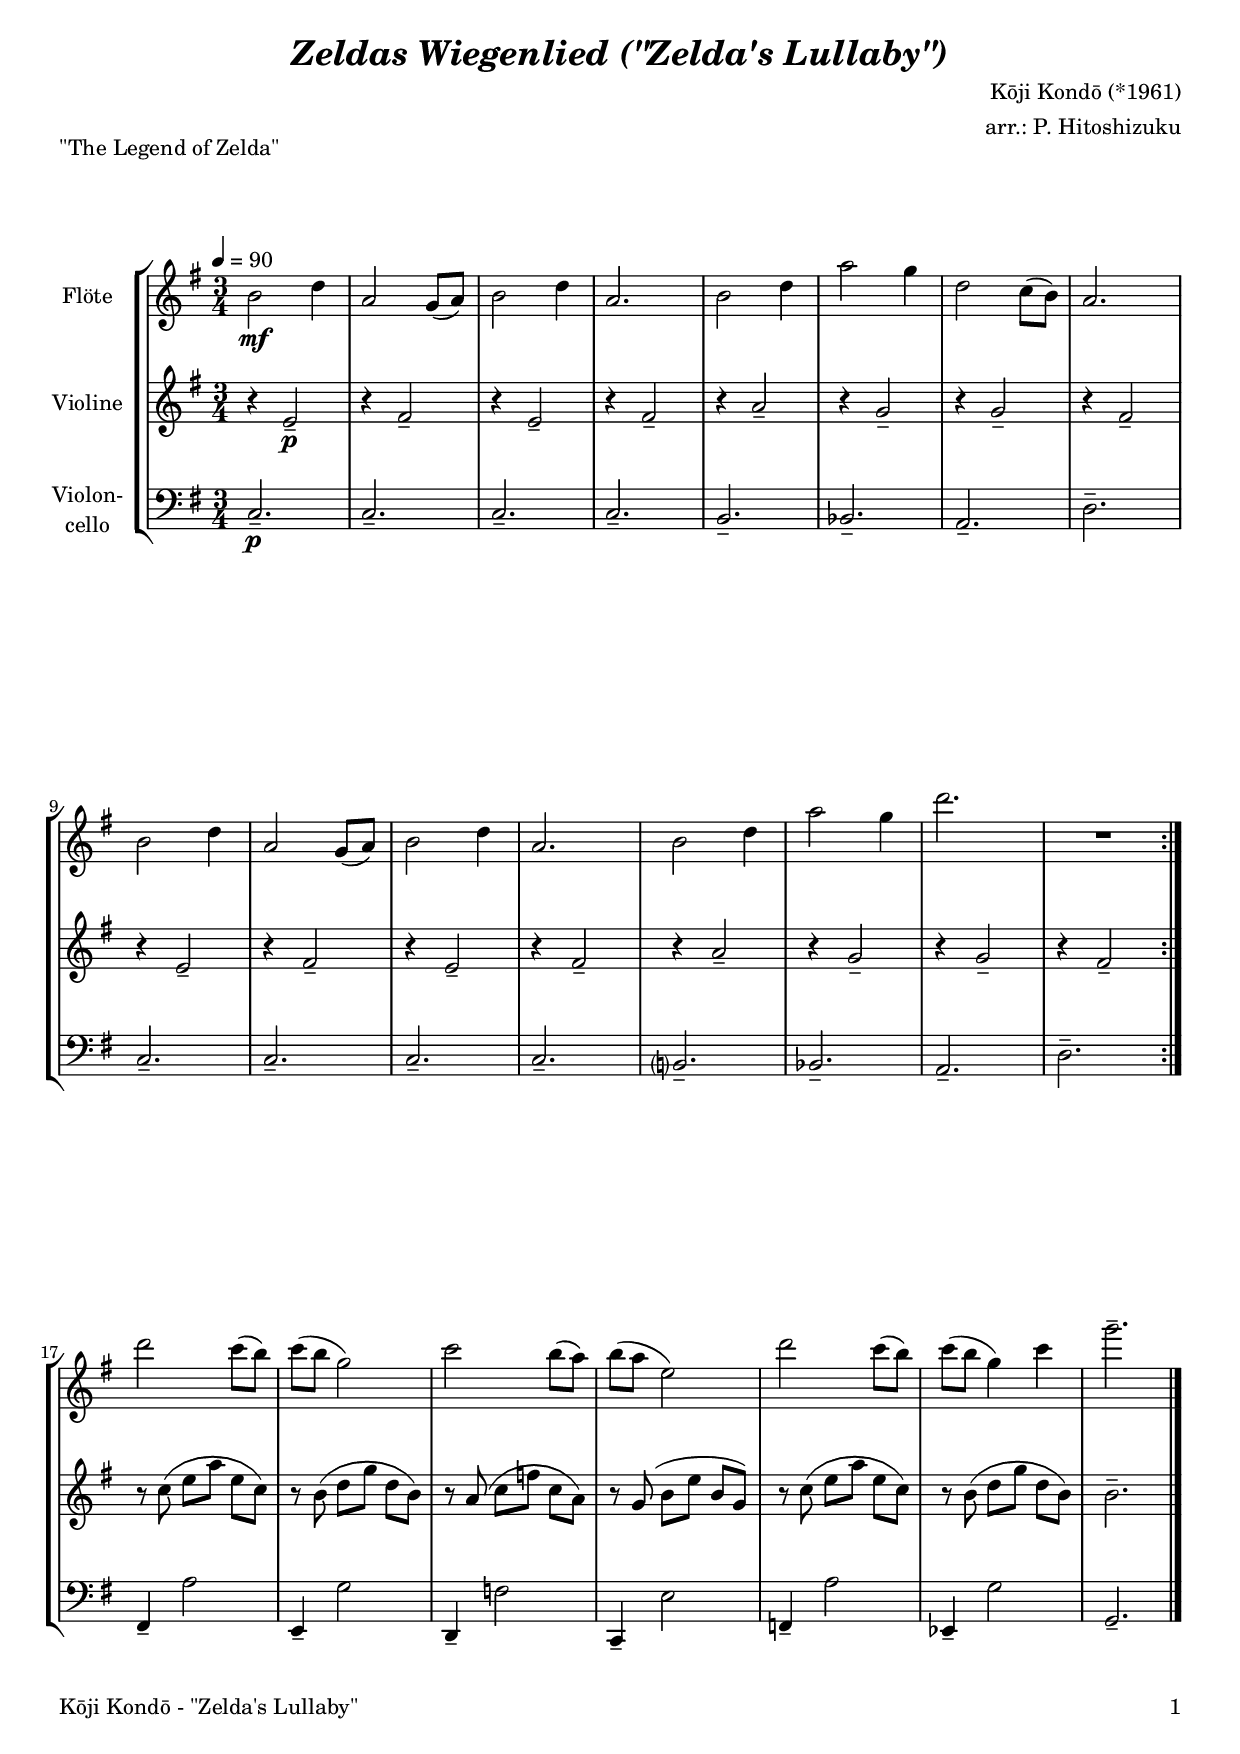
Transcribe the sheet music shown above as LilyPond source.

\version "2.24.4"
\include "deutsch.ly"

#(set-global-staff-size 19)

\header {
  title     = \markup \bold \italic "Zeldas Wiegenlied (\"Zelda's Lullaby\")"
  composer  = "Kōji Kondō (*1961)"
  arranger  = "arr.: P. Hitoshizuku"
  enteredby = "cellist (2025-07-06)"
  piece     = "\"The Legend of Zelda\""
}

voiceconsts = {
  \key g \major
  \time 3/4
  \clef "treble"
%  \numericTimeSignature
  \compressEmptyMeasures
  % Set default beaming for all staves
  \set Timing.beamExceptions = #'()
  \set Timing.baseMoment     = #(ly:make-moment 1 4)
  \set Timing.beatStructure  = #'(1 1 1)
  \tempo 4=90
}

mifl = "flute"
mist = "string ensemble 1"
mivl = "violin"
mivc = "cello"
mipz = "pizzicato strings"

rit = \mark \markup \box \italic "rit."

va = \relative c'' {
  \voiceconsts

  \repeat volta 2 {
    h2\mf d4
    a2 g8( a)
    h2 d4
    a2.
    h2 d4
    a'2 g4
    d2 c8( h)
    a2.
    h2 d4
    a2 g8( a)
    h2 d4

    a2.
    h2 d4
    a'2 g4
    d'2.
    R
  }
  d2 c8( h)
  c( h g2)
  c h8( a)

  h( a e2)
  d' c8( h)
  c( h g4) c
  g'2.--\bar "|."
}

vb = \relative c' {
  \voiceconsts

  \repeat volta 2 {
    r4 e2--\p
    r4 fis2--
    r4 e2--
    r4 fis2--
    r4 a2--
    r4 g2--
    r4 g2--
    r4 fis2--
    r4 e2--
    r4 fis2--
    r4 e2--
    
    r4 fis2--
    r4 a2--
    r4 g2--
    r4 g2--
    r4 fis2--
  }
  r8 c'( e a e c)
  r h( d g d h)
  r a( c f c a)

  r g( h e h g)
  r c( e a e c)
  r h( d g d h)
  h2.-- \bar "|."
}

vc = \relative c {
  \voiceconsts
  \clef "bass"
  
  \repeat volta 2 {
    c2.--\p
    c--
    c--
    c--
    h--
    b--
    a--
    d--
    c--
    c--
    c--

    c--
    h?--
    b--
    a--
    d--
  }
  fis,4-- a'2
  e,4-- g'2
  d,4-- f'2

  c,4-- e'2
  f,4-- a'2
  es,4-- g'2
  g,2.-- \bar "|."
}


music = \new StaffGroup <<
      \new Staff {
	\set Staff.midiInstrument = \mifl
	\set Staff.instrumentName = \markup \center-column { "Flöte" }
	\transpose g g { \va }
      }

      \new Staff {
	\set Staff.midiInstrument = \mivl
	\set Staff.instrumentName = \markup \center-column { "Violine" }
	\transpose g g { \vb }
      }

      \new Staff {
	\set Staff.midiInstrument = \mivc
	\set Staff.instrumentName = \markup \center-column { "Violon-" "cello" }
	\transpose g g { \vc }
      }
>>

\book {
   \paper {
    print-page-number = ##t
    print-first-page-number = ##t
    ragged-last-bottom = ##f
    oddHeaderMarkup = \markup \null
    evenHeaderMarkup = \markup \null
    oddFooterMarkup = \markup {
      \fill-line {
        \if \should-print-page-number
        "Kōji Kondō - \"Zelda's Lullaby\"" \fromproperty #'page:page-number-string
      }
    }
    evenFooterMarkup = \oddFooterMarkup
  } \score {
    \music
    \layout {}
  }

  \score {
    \unfoldRepeats \music

    \midi {
      \context {
        \Score
      }
    }
  }
}